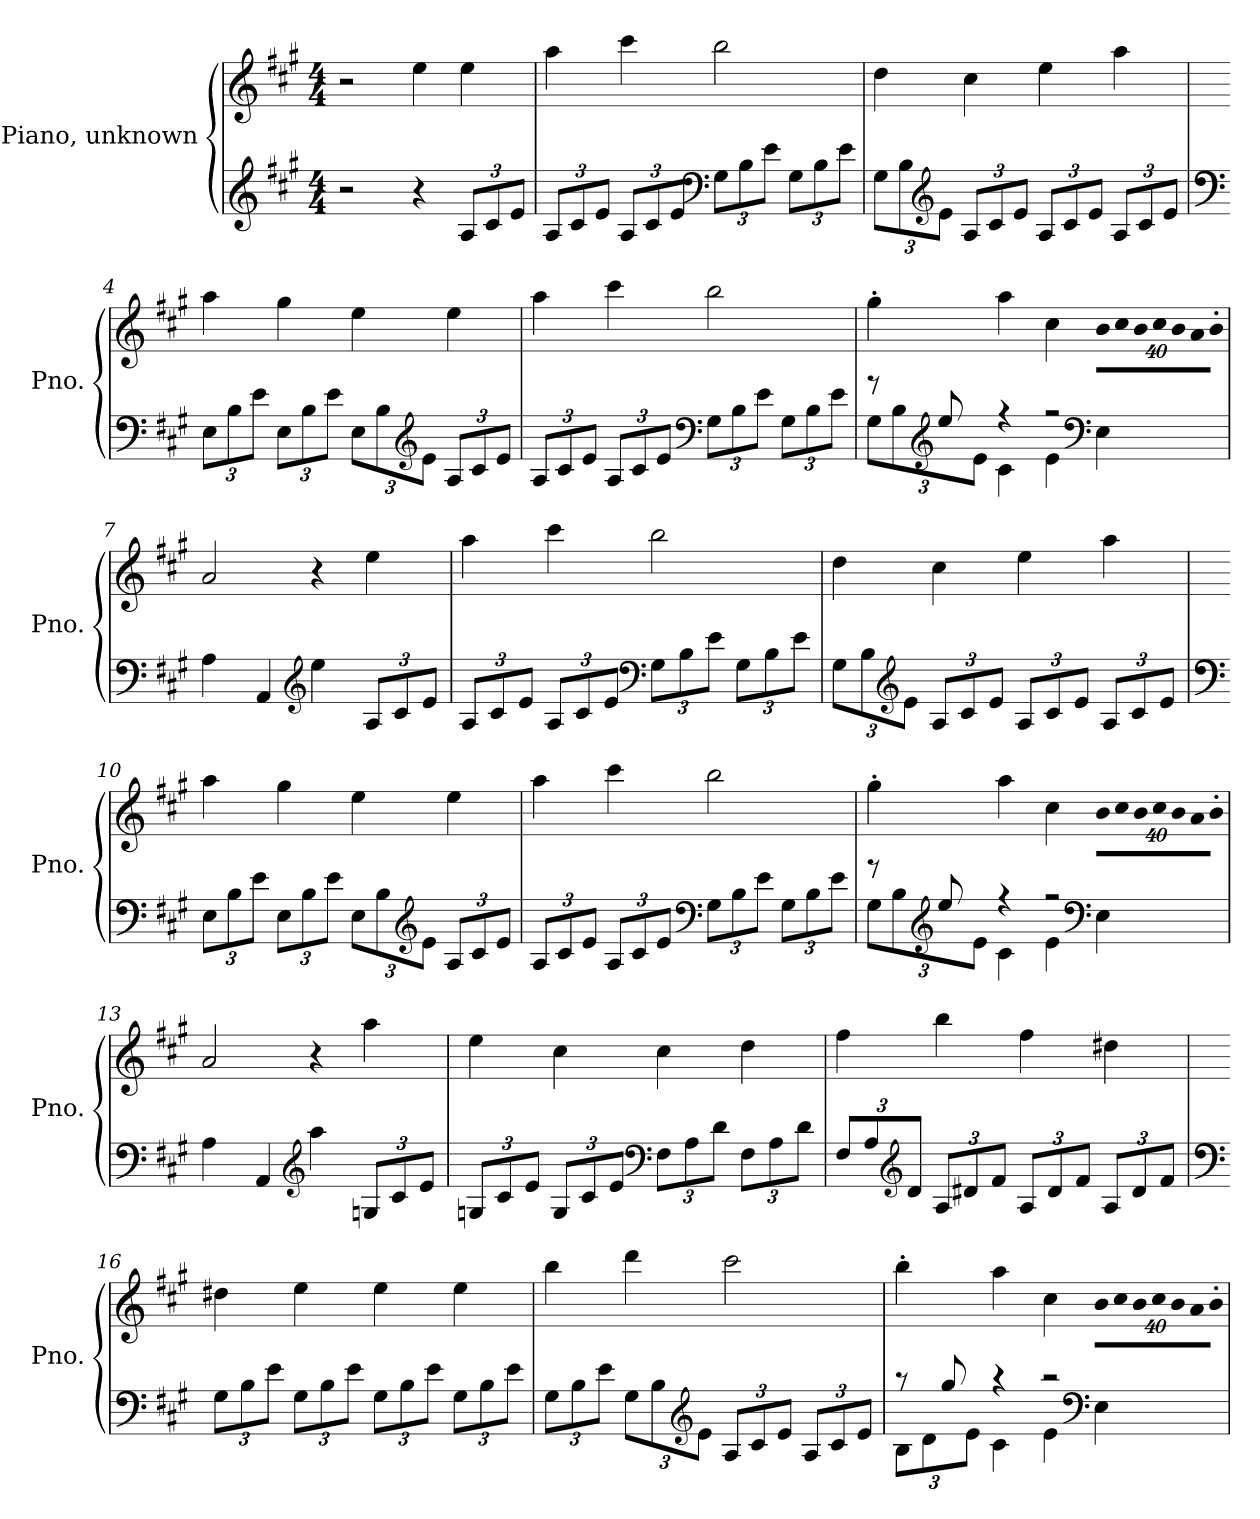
**kern	**kern
*part1	*part1
*staff2	*staff1
*I"Piano, unknown	*
*I'Pno.	*
*clefG2	*clefG2
*k[f#c#g#]	*k[f#c#g#]
*M4/4	*M4/4
*MM120	*MM120
=1	=1
2r	2r
4r	4ee\
*Xbrackettup	*
12A/L	4ee\
12c#/	.
12e/J	.
=2	=2
12A/L	4aa\
12c#/	.
12e/J	.
12A/L	4ccc#\
12c#/	.
12e/J	.
*clefF4	*
12G#\L	2bb\
12B\	.
12e\J	.
12G#\L	.
12B\	.
12e\J	.
=3	=3
12G#\L	4dd\
12B\	.
*clefG2	*
12e\J	.
12A/L	4cc#\
12c#/	.
12e/J	.
12A/L	4ee\
12c#/	.
12e/J	.
12A/L	4aa\
12c#/	.
12e/J	.
!!LO:LB:g=z
=4	=4
*clefF4	*
12E\L	4aa\
12B\	.
12e\J	.
12E\L	4gg#\
12B\	.
12e\J	.
12E\L	4ee\
12B\	.
*clefG2	*
12e\J	.
12A/L	4ee\
12c#/	.
12e/J	.
=5	=5
12A/L	4aa\
12c#/	.
12e/J	.
12A/L	4ccc#\
12c#/	.
12e/J	.
*clefF4	*
12G#\L	2bb\
12B\	.
12e\J	.
12G#\L	.
12B\	.
12e\J	.
!!LO:LB:g=z
=6	=6
*^	*
8r	12G#\L	4gg#'\
.	12B\	.
*clefG2	*	*
8ee/	.	.
.	12e\J	.
4r	4c#\	4aa\
2r	4e\	4cc#\
*clefF4	*	*
*	*	*Xbrackettup
!	!	!LO:N:vis=32
.	4E\	640%23b\LLL
!	!	!LO:N:vis=32
.	.	640%23cc#\
!	!	!LO:N:vis=32
.	.	640%23b\
!	!	!LO:N:vis=32
.	.	640%23cc#\
!	!	!LO:N:vis=32
.	.	640%23b\
!	!	!LO:N:vis=32
.	.	640%23a\
!	!	!LO:N:vis=32
.	.	640%23b'\JJJ
640ryy	640ryy	.
*v	*v	*
=7	=7
4A\	2a/
4AA/	.
*clefG2	*
4ee\	4r
12A/L	4ee\
12c#/	.
12e/J	.
=8	=8
12A/L	4aa\
12c#/	.
12e/J	.
12A/L	4ccc#\
12c#/	.
12e/J	.
*clefF4	*
12G#\L	2bb\
12B\	.
12e\J	.
12G#\L	.
12B\	.
12e\J	.
!!LO:LB:g=z
=9	=9
12G#\L	4dd\
12B\	.
*clefG2	*
12e\J	.
12A/L	4cc#\
12c#/	.
12e/J	.
12A/L	4ee\
12c#/	.
12e/J	.
12A/L	4aa\
12c#/	.
12e/J	.
=10	=10
*clefF4	*
12E\L	4aa\
12B\	.
12e\J	.
12E\L	4gg#\
12B\	.
12e\J	.
12E\L	4ee\
12B\	.
*clefG2	*
12e\J	.
12A/L	4ee\
12c#/	.
12e/J	.
!!LO:LB:g=z
=11	=11
12A/L	4aa\
12c#/	.
12e/J	.
12A/L	4ccc#\
12c#/	.
12e/J	.
*clefF4	*
12G#\L	2bb\
12B\	.
12e\J	.
12G#\L	.
12B\	.
12e\J	.
=12	=12
*^	*
8r	12G#\L	4gg#'\
.	12B\	.
*clefG2	*	*
8ee/	.	.
.	12e\J	.
4r	4c#\	4aa\
2r	4e\	4cc#\
*clefF4	*	*
!	!	!LO:N:vis=32
.	4E\	640%23b\LLL
!	!	!LO:N:vis=32
.	.	640%23cc#\
!	!	!LO:N:vis=32
.	.	640%23b\
!	!	!LO:N:vis=32
.	.	640%23cc#\
!	!	!LO:N:vis=32
.	.	640%23b\
!	!	!LO:N:vis=32
.	.	640%23a\
!	!	!LO:N:vis=32
.	.	640%23b'\JJJ
640ryy	640ryy	.
*v	*v	*
=13	=13
4A\	2a/
4AA/	.
*clefG2	*
4aa\	4r
12Gn/L	4aa\
12c#/	.
12e/J	.
!!LO:LB:g=z
=14	=14
12Gn/L	4ee\
12c#/	.
12e/J	.
12G/L	4cc#\
12c#/	.
12e/J	.
*clefF4	*
12F#\L	4cc#\
12A\	.
12d\J	.
12F#\L	4dd\
12A\	.
12d\J	.
=15	=15
12F#/L	4ff#\
12A/	.
*clefG2	*
12d/J	.
12A/L	4bb\
12d#X/	.
12f#/J	.
12A/L	4ff#\
12d#/	.
12f#/J	.
12A/L	4dd#X\
12d#/	.
12f#/J	.
=16	=16
*clefF4	*
12G#\L	4dd#X\
12B\	.
12e\J	.
12G#\L	4ee\
12B\	.
12e\J	.
12G#\L	4ee\
12B\	.
12e\J	.
12G#\L	4ee\
12B\	.
12e\J	.
!!LO:PB:g=z
=17	=17
12G#\L	4bb\
12B\	.
12e\J	.
12G#\L	4ddd\
12B\	.
*clefG2	*
12e\J	.
12A/L	2ccc#\
12c#/	.
12e/J	.
12A/L	.
12c#/	.
12e/J	.
=18	=18
*^	*
8r	12B\L	4bb'\
.	12d\	.
8gg#/	.	.
.	12e\J	.
4r	4c#\	4aa\
2r	4e\	4cc#\
*clefF4	*	*
!	!	!LO:N:vis=32
.	4E\	640%23b\LLL
!	!	!LO:N:vis=32
.	.	640%23cc#\
!	!	!LO:N:vis=32
.	.	640%23b\
!	!	!LO:N:vis=32
.	.	640%23cc#\
!	!	!LO:N:vis=32
.	.	640%23b\
!	!	!LO:N:vis=32
.	.	640%23a\
!	!	!LO:N:vis=32
.	.	640%23b'\JJJ
640ryy	640ryy	.
*v	*v	*
=	=
*-	*-
